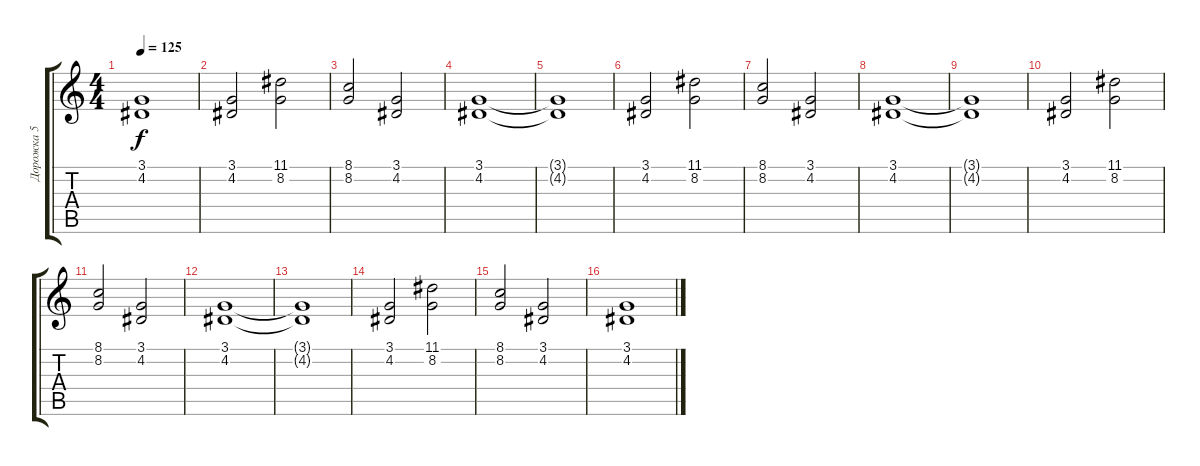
\track ("Дорожка 5" "Дорожка 5") {instrument stringensemble2}
\staff {score tabs}
\tuning (E4 B3 G3 D3 A2 E2) {hide}
\ts (4 4)
\tempo 125
\clef g2
\ks c
(3.1{t} 4.2{t}).1{dy f} |
(3.1 4.2).2 (11.1 8.2).2 |
(8.1 8.2).2 (3.1 4.2).2 |
(3.1 4.2).1 |
(3.1{t} 4.2{t}).1 |
(3.1 4.2).2 (11.1 8.2).2 |
(8.1 8.2).2 (3.1 4.2).2 |
(3.1 4.2).1 |
(3.1{t} 4.2{t}).1 |
(3.1 4.2).2 (11.1 8.2).2 |
(8.1 8.2).2 (3.1 4.2).2 |
(3.1 4.2).1 |
(3.1{t} 4.2{t}).1 |
(3.1 4.2).2 (11.1 8.2).2 |
(8.1 8.2).2 (3.1 4.2).2 |
(3.1 4.2).1
